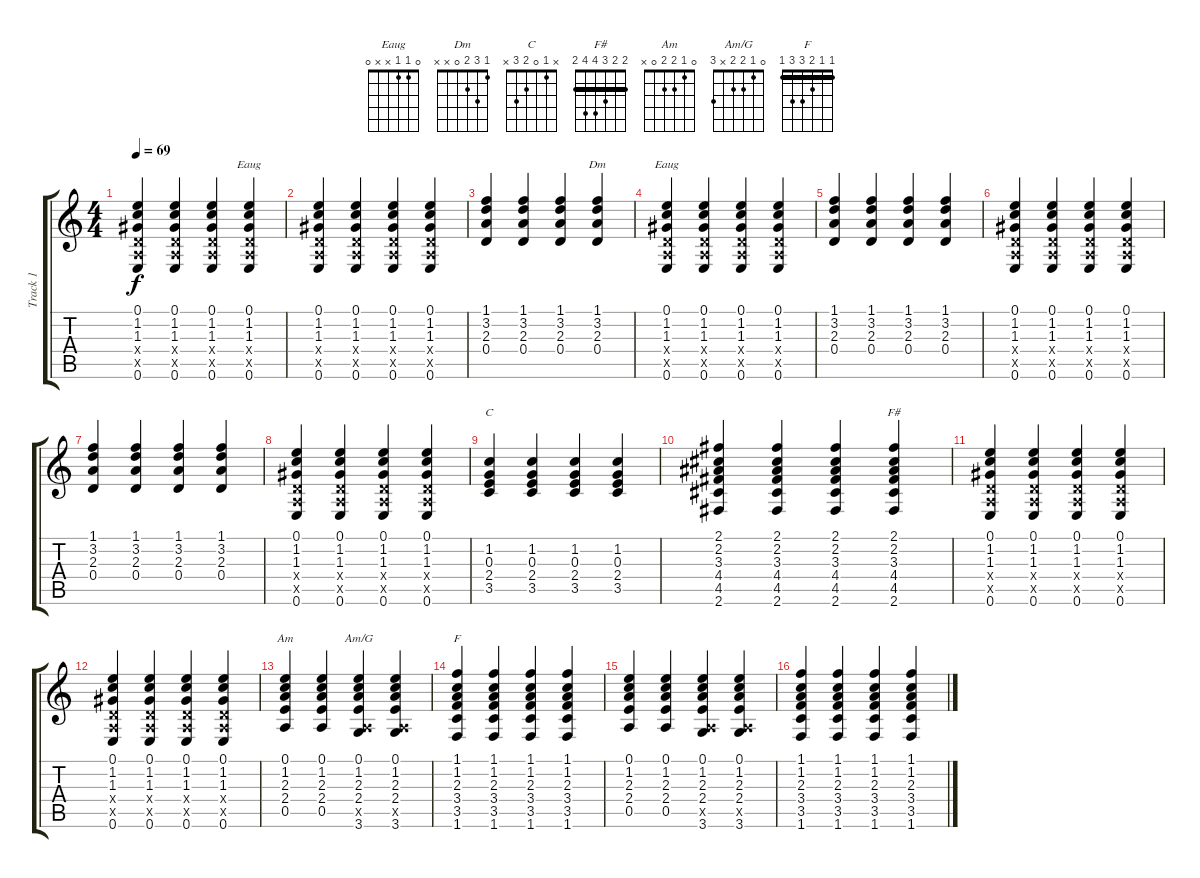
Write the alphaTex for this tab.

\track ("Track 1" "Track 1") {instrument acousticguitarsteel}
\staff {score tabs}
\tuning (E4 B3 G3 D3 A2 E2) {hide}
\chord ("Eaug" 0 1 1 2 x 0)
\chord ("Dm" 1 3 2 0 x x)
\chord ("Eaug" 0 1 1 x x 0)
\chord ("C" x 1 0 2 3 x)
\chord ("F#" 2 2 3 4 4 2) {barre 2}
\chord ("Am" 0 1 2 2 0 x)
\chord ("Am/G" 0 1 2 2 x 3)
\chord ("F" 1 1 2 3 3 1) {barre 1}
\ts (4 4)
\tempo 69
\clef g2
\ks c
(0.1 1.2 1.3 0.4{x} 0.5{x} 0.6).4{dy f} (0.1 1.2 1.3 0.4{x} 0.5{x} 0.6).4 (0.1 1.2 1.3 0.4{x} 0.5{x} 0.6).4 (0.1 1.2 1.3 0.4{x} 0.5{x} 0.6).4{ch "Eaug"} |
(0.1 1.2 1.3 0.4{x} 0.5{x} 0.6).4 (0.1 1.2 1.3 0.4{x} 0.5{x} 0.6).4 (0.1 1.2 1.3 0.4{x} 0.5{x} 0.6).4 (0.1 1.2 1.3 0.4{x} 0.5{x} 0.6).4 |
(1.1 3.2 2.3 0.4).4 (1.1 3.2 2.3 0.4).4 (1.1 3.2 2.3 0.4).4 (1.1 3.2 2.3 0.4).4{ch "Dm"} |
(0.1 1.2 1.3 0.4{x} 0.5{x} 0.6).4{ch "Eaug"} (0.1 1.2 1.3 0.4{x} 0.5{x} 0.6).4 (0.1 1.2 1.3 0.4{x} 0.5{x} 0.6).4 (0.1 1.2 1.3 0.4{x} 0.5{x} 0.6).4 |
(1.1 3.2 2.3 0.4).4 (1.1 3.2 2.3 0.4).4 (1.1 3.2 2.3 0.4).4 (1.1 3.2 2.3 0.4).4 |
(0.1 1.2 1.3 0.4{x} 0.5{x} 0.6).4 (0.1 1.2 1.3 0.4{x} 0.5{x} 0.6).4 (0.1 1.2 1.3 0.4{x} 0.5{x} 0.6).4 (0.1 1.2 1.3 0.4{x} 0.5{x} 0.6).4 |
(1.1 3.2 2.3 0.4).4 (1.1 3.2 2.3 0.4).4 (1.1 3.2 2.3 0.4).4 (1.1 3.2 2.3 0.4).4 |
(0.1 1.2 1.3 0.4{x} 0.5{x} 0.6).4 (0.1 1.2 1.3 0.4{x} 0.5{x} 0.6).4 (0.1 1.2 1.3 0.4{x} 0.5{x} 0.6).4 (0.1 1.2 1.3 0.4{x} 0.5{x} 0.6).4 |
(1.2 0.3 2.4 3.5).4{ch "C"} (1.2 0.3 2.4 3.5).4 (1.2 0.3 2.4 3.5).4 (1.2 0.3 2.4 3.5).4 |
(2.1 2.2 3.3 4.4 4.5 2.6).4 (2.1 2.2 3.3 4.4 4.5 2.6).4 (2.1 2.2 3.3 4.4 4.5 2.6).4 (2.1 2.2 3.3 4.4 4.5 2.6).4{ch "F#"} |
(0.1 1.2 1.3 0.4{x} 0.5{x} 0.6).4 (0.1 1.2 1.3 0.4{x} 0.5{x} 0.6).4 (0.1 1.2 1.3 0.4{x} 0.5{x} 0.6).4 (0.1 1.2 1.3 0.4{x} 0.5{x} 0.6).4 |
(0.1 1.2 1.3 0.4{x} 0.5{x} 0.6).4 (0.1 1.2 1.3 0.4{x} 0.5{x} 0.6).4 (0.1 1.2 1.3 0.4{x} 0.5{x} 0.6).4 (0.1 1.2 1.3 0.4{x} 0.5{x} 0.6).4 |
(0.1 1.2 2.3 2.4 0.5).4{ch "Am"} (0.1 1.2 2.3 2.4 0.5).4 (0.1 1.2 2.3 2.4 0.5{x} 3.6).4{ch "Am/G"} (0.1 1.2 2.3 2.4 0.5{x} 3.6).4 |
(1.1 1.2 2.3 3.4 3.5 1.6).4{ch "F"} (1.1 1.2 2.3 3.4 3.5 1.6).4 (1.1 1.2 2.3 3.4 3.5 1.6).4 (1.1 1.2 2.3 3.4 3.5 1.6).4 |
(0.1 1.2 2.3 2.4 0.5).4 (0.1 1.2 2.3 2.4 0.5).4 (0.1 1.2 2.3 2.4 0.5{x} 3.6).4 (0.1 1.2 2.3 2.4 0.5{x} 3.6).4 |
(1.1 1.2 2.3 3.4 3.5 1.6).4 (1.1 1.2 2.3 3.4 3.5 1.6).4 (1.1 1.2 2.3 3.4 3.5 1.6).4 (1.1 1.2 2.3 3.4 3.5 1.6).4
